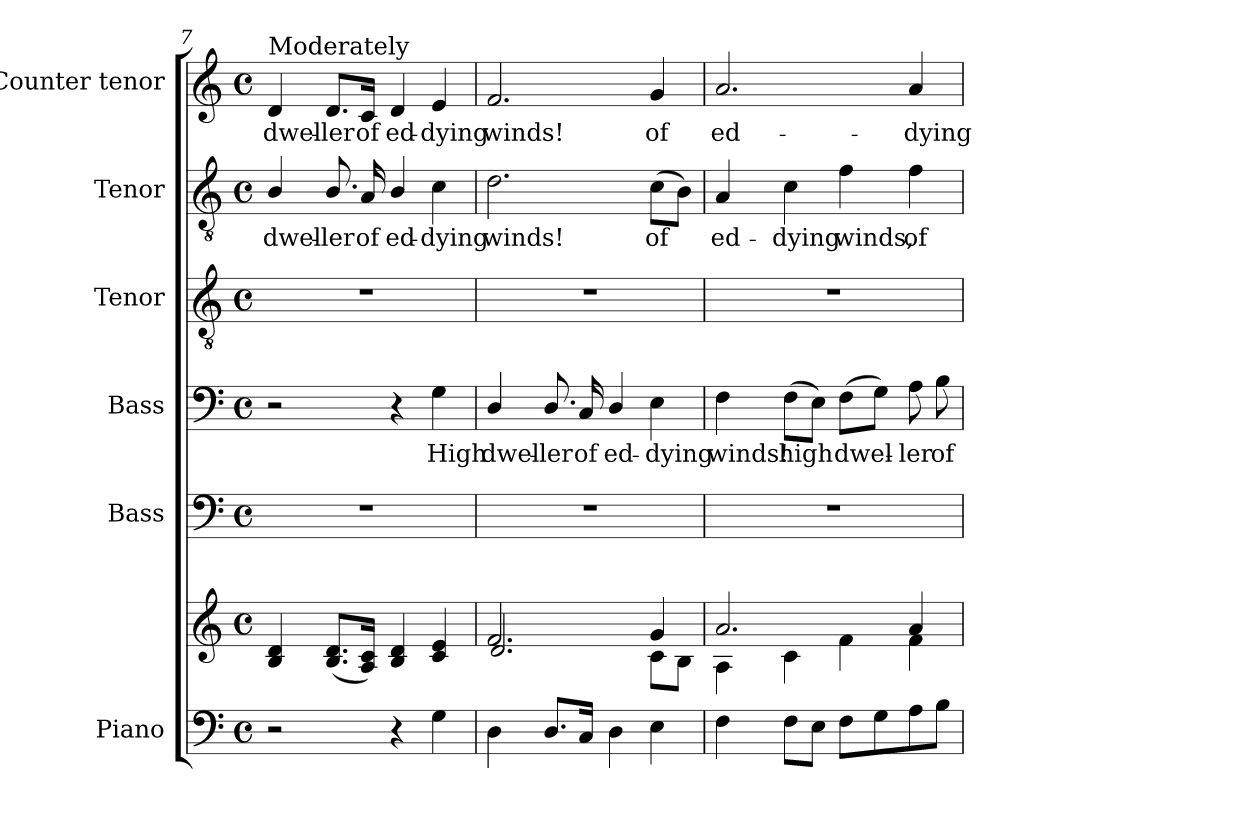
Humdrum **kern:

**kern	**kern	**kern	**kern	**text	**kern	**kern	**text	**kern	**text
*part6	*part6	*part5	*part4	*part4	*part3	*part2	*part2	*part1	*part1
*staff7	*staff6	*staff5	*staff4	*staff4	*staff3	*staff2	*staff2	*staff1	*staff1
*I"Piano	*	*I"Bass	*I"Bass	*	*I"Tenor	*I"Tenor	*	*I"Counter tenor	*
*I'Pno.	*	*I'B.	*I'B.	*	*I'T.	*I'T.	*	*	*
!!LO:LB:g=z
*clefF4	*clefG2	*clefF4	*clefF4	*	*clefGv2	*clefGv2	*	*clefG2	*
*	*	*	*	*	*ITrd7c12	*ITrd7c12	*	*	*
*k[]	*k[]	*k[]	*k[]	*	*k[]	*k[]	*	*k[]	*
*C:	*C:	*C:	*C:	*	*C:	*C:	*	*C:	*
*M4/4	*M4/4	*M4/4	*M4/4	*	*M4/4	*M4/4	*	*M4/4	*
*met(c)	*met(c)	*met(c)	*met(c)	*	*met(c)	*met(c)	*	*met(c)	*
*MM112	*MM112	*MM112	*MM112	*	*MM112	*MM112	*	*MM112	*
=7	=7	=7	=7	=7	=7	=7	=7	=7	=7
!	!	!	!	!	!	!	!LO:LY:b:color=#000000	!	!
!	!	!	!	!	!	!	!	!LO:TX:a:t=Moderately	!
!	!	!	!	!	!	!	!	!	!LO:LY:b:color=#000000
2r	4Bi/ 4di	1r	2r	.	1r	4BBi/	dwel-	4di/	dwel-
!	!	!	!	!	!	!	!LO:LY:b:color=#000000	!	!
!	!	!	!	!	!	!	!	!	!LO:LY:b:color=#000000
.	(8.Bi/ 8.diL	.	.	.	.	8.BBi/	-ler	8.di/L	-ler
!	!	!	!	!	!	!	!LO:LY:b:color=#000000	!	!
!	!	!	!	!	!	!	!	!	!LO:LY:b:color=#000000
.	16Ai/ 16ciJk)	.	.	.	.	16AAi/	of	16ci/Jk	of
!	!	!	!	!	!	!	!LO:LY:b:color=#000000	!	!
!	!	!	!	!	!	!	!	!	!LO:LY:b:color=#000000
4r	4Bi/ 4di	.	4r	.	.	4BBi/	ed-	4di/	ed-
!	!	!	!	!LO:LY:b:color=#000000	!	!	!	!	!
!	!	!	!	!	!	!	!LO:LY:b:color=#000000	!	!
!	!	!	!	!	!	!	!	!	!LO:LY:b:color=#000000
4Gi\	4ci/ 4ei	.	4Gi\	High	.	4Ci\	-dying	4ei/	-dying
=8	=8	=8	=8	=8	=8	=8	=8	=8	=8
*	*^	*	*	*	*	*	*	*	*
!	!	!	!	!	!LO:LY:b:color=#000000	!	!	!	!	!
!	!	!	!	!	!	!	!	!LO:LY:b:color=#000000	!	!
!	!	!	!	!	!	!	!	!	!	!LO:LY:b:color=#000000
4Di\	2.fi/	2.di/	1r	4Di/	dwel-	1r	2.Di\	winds!	2.fi/	winds!
!	!	!	!	!	!LO:LY:b:color=#000000	!	!	!	!	!
8.Di/L	.	.	.	8.Di/	-ler	.	.	.	.	.
!	!	!	!	!	!LO:LY:b:color=#000000	!	!	!	!	!
16Ci/Jk	.	.	.	16Ci/	of	.	.	.	.	.
!	!	!	!	!	!LO:LY:b:color=#000000	!	!	!	!	!
4Di\	.	.	.	4Di/	ed-	.	.	.	.	.
!	!	!	!	!	!LO:LY:b:color=#000000	!	!	!	!	!
!	!	!	!	!	!	!	!	!LO:LY:b:color=#000000	!	!
!	!	!	!	!	!	!	!	!	!	!LO:LY:b:color=#000000
4Ei\	4gi/	8ci\L	.	4Ei\	-dying	.	(8Ci\L	of	4gi/	of
.	.	8Bi\J	.	.	.	.	8BBi\J)	.	.	.
=9	=9	=9	=9	=9	=9	=9	=9	=9	=9	=9
!	!	!	!	!	!LO:LY:b:color=#000000	!	!	!	!	!
!	!	!	!	!	!	!	!	!LO:LY:b:color=#000000	!	!
!	!	!	!	!	!	!	!	!	!	!LO:LY:b:color=#000000
4Fi\	2.ai/	4Ai\	1r	4Fi\	winds!	1r	4AAi/	ed-	2.ai/	ed-
!	!	!	!	!	!LO:LY:b:color=#000000	!	!	!	!	!
!	!	!	!	!	!	!	!	!LO:LY:b:color=#000000	!	!
8Fi\L	.	4ci\	.	(8Fi\L	high	.	4Ci\	-dying	.	.
8Ei\J	.	.	.	8Ei\J)	.	.	.	.	.	.
!	!	!	!	!	!LO:LY:b:color=#000000	!	!	!	!	!
!	!	!	!	!	!	!	!	!LO:LY:b:color=#000000	!	!
8Fi\L	.	4fi\	.	(8Fi\L	dwel-	.	4Fi\	winds,	.	.
8Gi\	.	.	.	8Gi\J)	.	.	.	.	.	.
!	!	!	!	!	!LO:LY:b:color=#000000	!	!	!	!	!
!	!	!	!	!	!	!	!	!LO:LY:b:color=#000000	!	!
!	!	!	!	!	!	!	!	!	!	!LO:LY:b:color=#000000
8Ai\	4ai/	4fi\	.	8Ai\	-ler	.	4Fi\	of	4ai/	-dying
!	!	!	!	!	!LO:LY:b:color=#000000	!	!	!	!	!
8Bi\J	.	.	.	8Bi\	of	.	.	.	.	.
*	*v	*v	*	*	*	*	*	*	*	*
=	=	=	=	=	=	=	=	=	=
*-	*-	*-	*-	*-	*-	*-	*-	*-	*-
